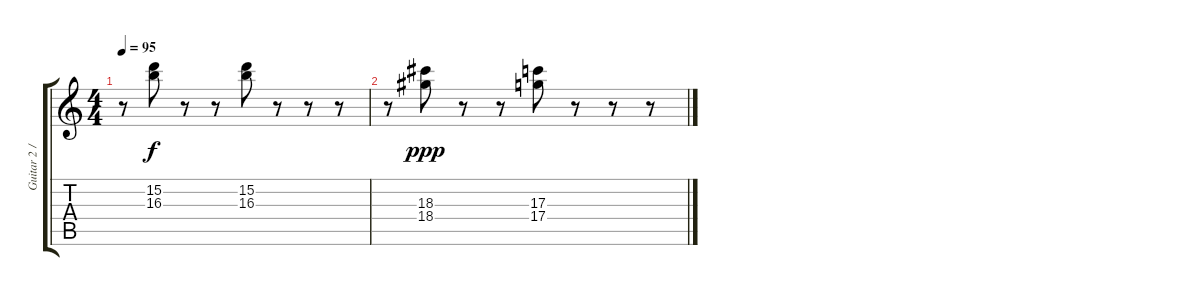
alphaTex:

\track ("Guitar 2 / Background" "Guitar 2 /") {instrument acousticguitarsteel}
\staff {score tabs}
\tuning (E4 B3 G3 D3 A2 E2) {hide}
\ts (4 4)
\tempo 95
\clef g2
\ks c
r.8{dy ppp} (15.2 16.3).8{dy f} r.8 r.8 (15.2 16.3).8 r.8 r.8 r.8 |
r.8 (18.3 18.4).8{dy ppp} r.8 r.8 (17.3 17.4).8 r.8 r.8 r.8
